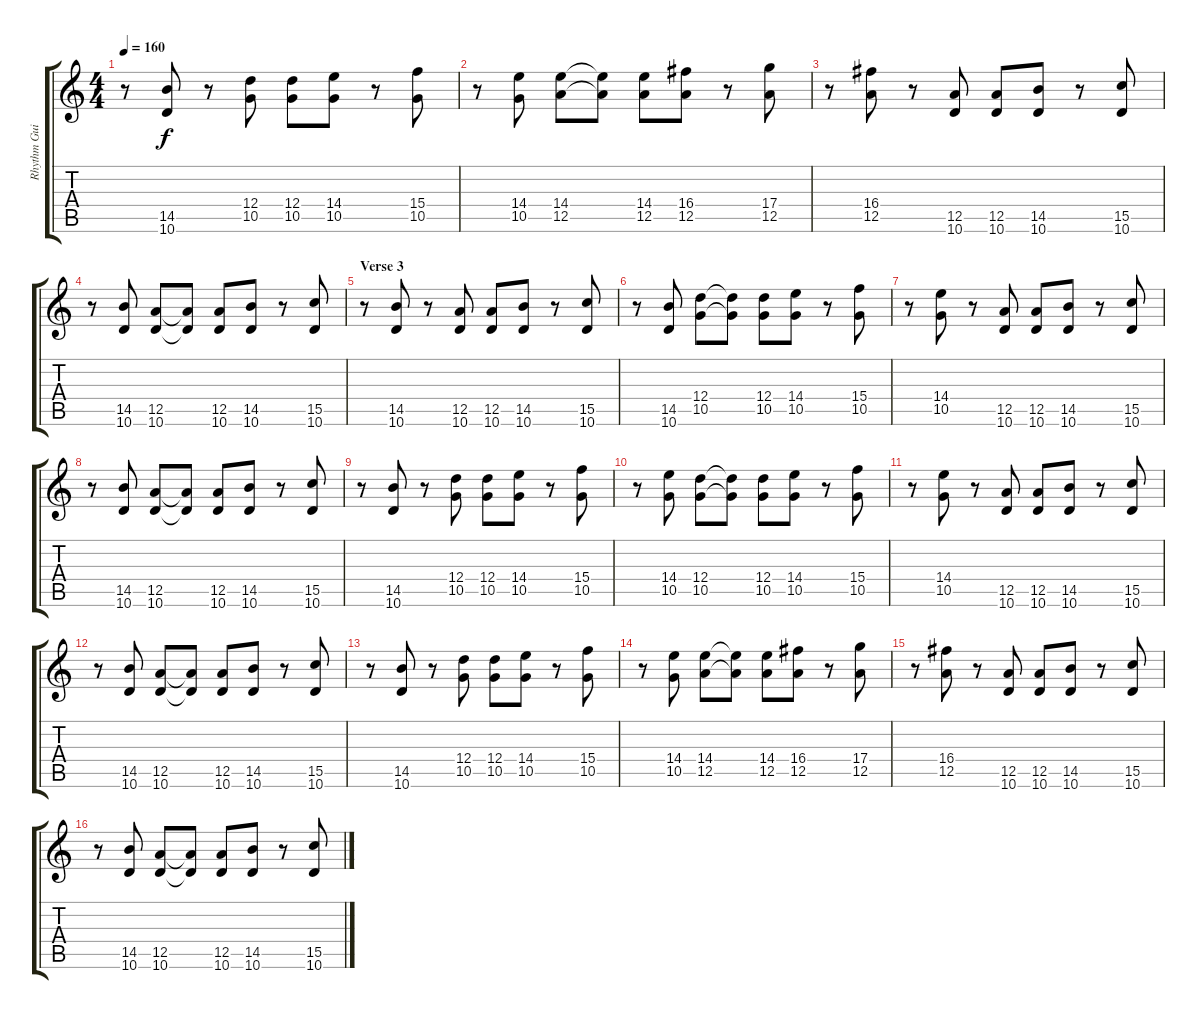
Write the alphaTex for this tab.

\track ("Rhythm Guitar" "Rhythm Gui") {instrument electricguitarmuted}
\staff {score tabs}
\tuning (E4 B3 G3 D3 A2 E2) {hide}
\ts (4 4)
\tempo 160
\clef g2
\ks c
r.8{dy f} (14.5 10.6).8 r.8 (12.4 10.5).8 (12.4 10.5).8 (14.4 10.5).8 r.8 (15.4 10.5).8 |
r.8 (14.4 10.5).8 (14.4 12.5).8 (14.4{t} 12.5{t}).8 (14.4 12.5).8 (16.4 12.5).8 r.8 (17.4 12.5).8 |
r.8 (16.4 12.5).8 r.8 (12.5 10.6).8 (12.5 10.6).8 (14.5 10.6).8 r.8 (15.5 10.6).8 |
r.8 (14.5 10.6).8 (12.5 10.6).8 (12.5{t} 10.6{t}).8 (12.5 10.6).8 (14.5 10.6).8 r.8 (15.5 10.6).8 |
\section ("" "Verse 3")
r.8 (14.5 10.6).8 r.8 (12.5 10.6).8 (12.5 10.6).8 (14.5 10.6).8 r.8 (15.5 10.6).8 |
r.8 (14.5 10.6).8 (12.4 10.5).8 (12.4{t} 10.5{t}).8 (12.4 10.5).8 (14.4 10.5).8 r.8 (15.4 10.5).8 |
r.8 (14.4 10.5).8 r.8 (12.5 10.6).8 (12.5 10.6).8 (14.5 10.6).8 r.8 (15.5 10.6).8 |
r.8 (14.5 10.6).8 (12.5 10.6).8 (12.5{t} 10.6{t}).8 (12.5 10.6).8 (14.5 10.6).8 r.8 (15.5 10.6).8 |
r.8 (14.5 10.6).8 r.8 (12.4 10.5).8 (12.4 10.5).8 (14.4 10.5).8 r.8 (15.4 10.5).8 |
r.8 (14.4 10.5).8 (12.4 10.5).8 (12.4{t} 10.5{t}).8 (12.4 10.5).8 (14.4 10.5).8 r.8 (15.4 10.5).8 |
r.8 (14.4 10.5).8 r.8 (12.5 10.6).8 (12.5 10.6).8 (14.5 10.6).8 r.8 (15.5 10.6).8 |
r.8 (14.5 10.6).8 (12.5 10.6).8 (12.5{t} 10.6{t}).8 (12.5 10.6).8 (14.5 10.6).8 r.8 (15.5 10.6).8 |
r.8 (14.5 10.6).8 r.8 (12.4 10.5).8 (12.4 10.5).8 (14.4 10.5).8 r.8 (15.4 10.5).8 |
r.8 (14.4 10.5).8 (14.4 12.5).8 (14.4{t} 12.5{t}).8 (14.4 12.5).8 (16.4 12.5).8 r.8 (17.4 12.5).8 |
r.8 (16.4 12.5).8 r.8 (12.5 10.6).8 (12.5 10.6).8 (14.5 10.6).8 r.8 (15.5 10.6).8 |
r.8 (14.5 10.6).8 (12.5 10.6).8 (12.5{t} 10.6{t}).8 (12.5 10.6).8 (14.5 10.6).8 r.8 (15.5 10.6).8
